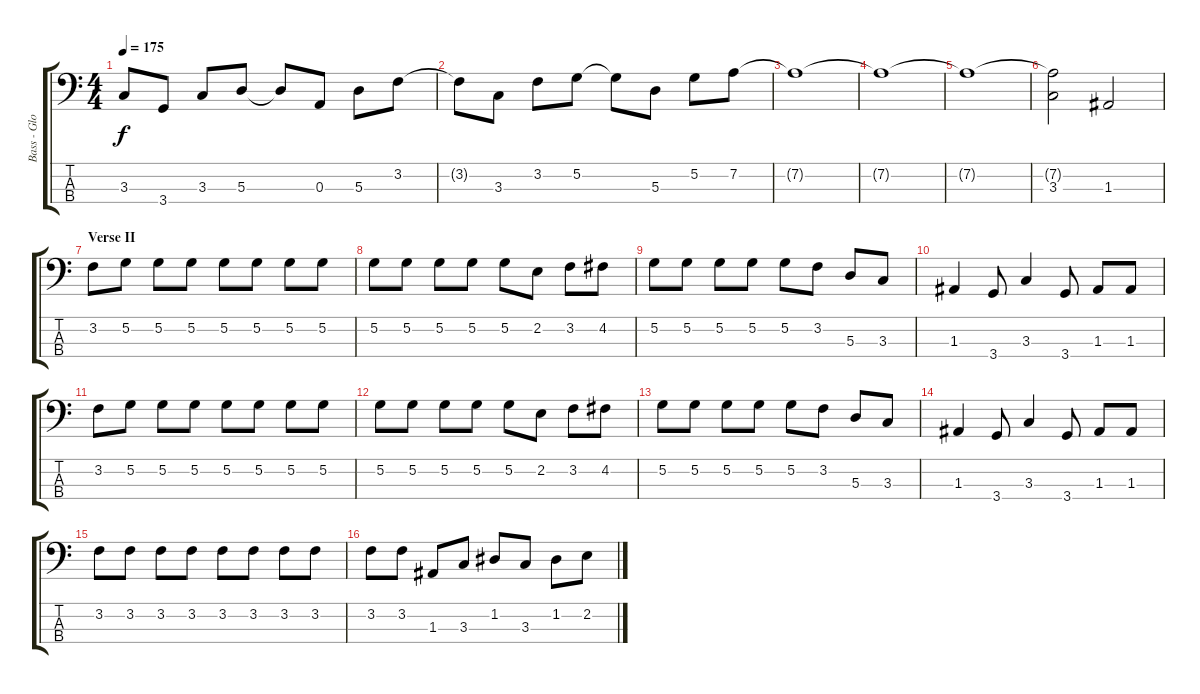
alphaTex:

\track ("Bass - Glover" "Bass - Glo") {instrument electricbasspick}
\staff {score tabs}
\tuning (G2 D2 A1 E1) {hide}
\ts (4 4)
\tempo 175
\clef f4
\ks c
3.3{t}.8{dy f} 3.4.8 3.3.8 5.3.8 5.3{t}.8 0.3.8 5.3.8 3.2.8 |
3.2{t}.8 3.3.8 3.2.8 5.2.8 5.2{t}.8 5.3.8 5.2.8 7.2.8 |
7.2{t}.1 |
7.2{t}.1 |
7.2{t}.1 |
(7.2{t} 3.3).2 1.3.2 |
\section ("" "Verse II")
3.2.8 5.2.8 5.2.8 5.2.8 5.2.8 5.2.8 5.2.8 5.2.8 |
5.2.8 5.2.8 5.2.8 5.2.8 5.2.8 2.2.8 3.2.8 4.2.8 |
5.2.8 5.2.8 5.2.8 5.2.8 5.2.8 3.2.8 5.3.8 3.3.8 |
1.3.4 3.4.8 3.3.4 3.4.8 1.3.8 1.3.8 |
3.2.8 5.2.8 5.2.8 5.2.8 5.2.8 5.2.8 5.2.8 5.2.8 |
5.2.8 5.2.8 5.2.8 5.2.8 5.2.8 2.2.8 3.2.8 4.2.8 |
5.2.8 5.2.8 5.2.8 5.2.8 5.2.8 3.2.8 5.3.8 3.3.8 |
1.3.4 3.4.8 3.3.4 3.4.8 1.3.8 1.3.8 |
3.2.8 3.2.8 3.2.8 3.2.8 3.2.8 3.2.8 3.2.8 3.2.8 |
3.2.8 3.2.8 1.3.8 3.3.8 1.2.8 3.3.8 1.2.8 2.2.8
